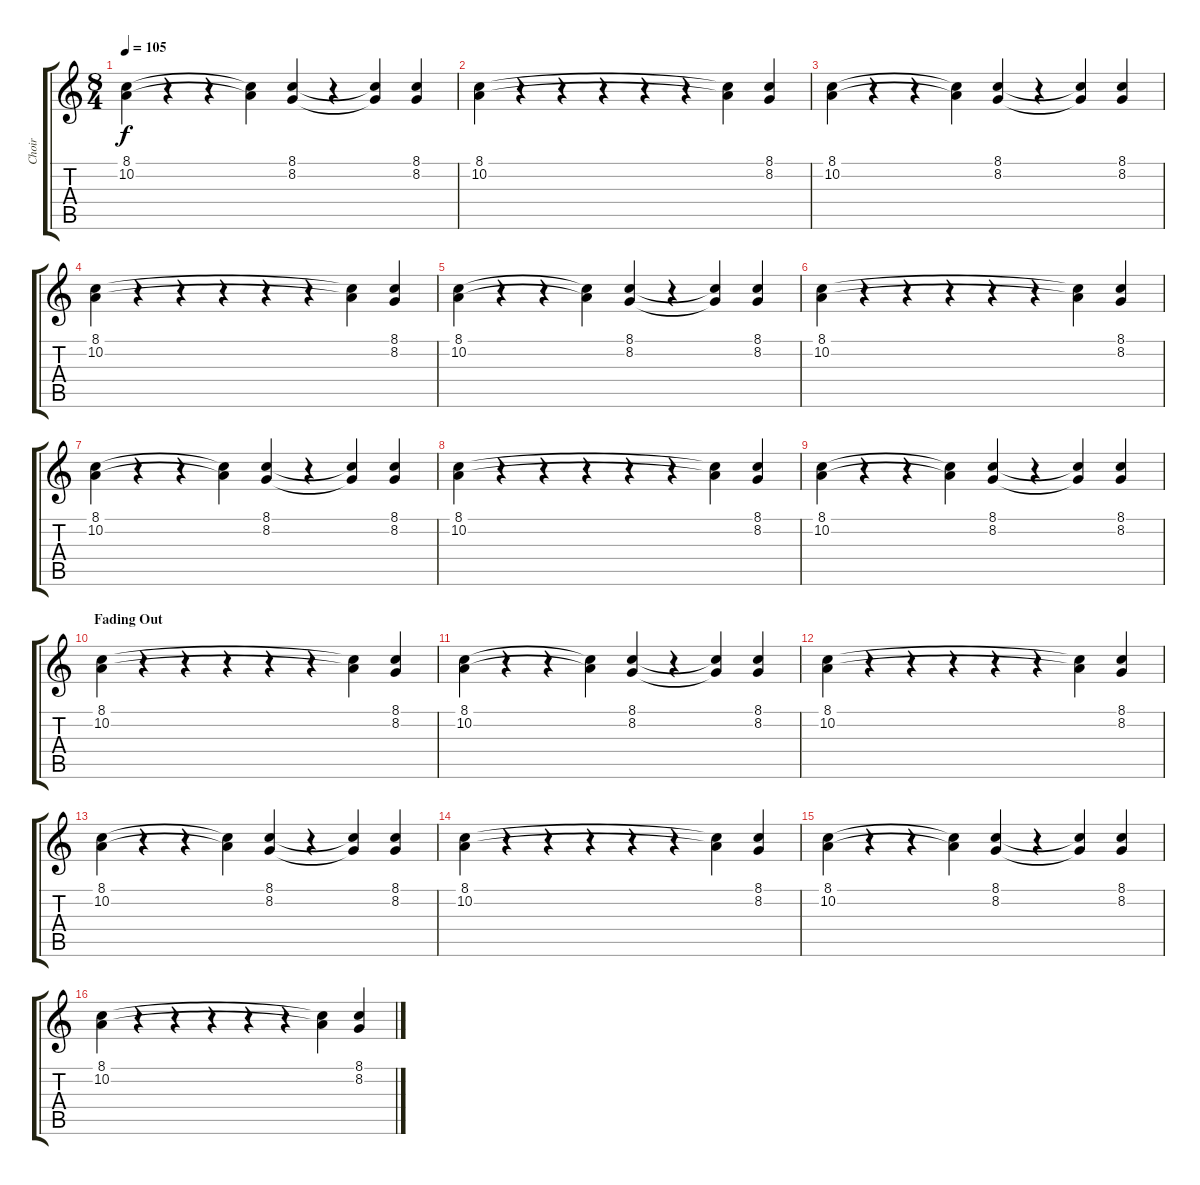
\track ("Choir" "Choir") {instrument choiraahs}
\staff {score tabs}
\tuning (E4 B3 G3 D3 A2 E2) {hide}
\ts (8 4)
\tempo 105
\clef g2
\ks c
(8.1 10.2).4{dy f} r.4 r.4 (8.1{t} 10.2{t}).4 (8.1 8.2).4 r.4 (8.1{t} 8.2{t}).4 (8.1 8.2).4 |
(8.1 10.2).4 r.4 r.4 r.4 r.4 r.4 (8.1{t} 10.2{t}).4 (8.1 8.2).4 |
(8.1 10.2).4 r.4 r.4 (8.1{t} 10.2{t}).4 (8.1 8.2).4 r.4 (8.1{t} 8.2{t}).4 (8.1 8.2).4 |
(8.1 10.2).4 r.4 r.4 r.4 r.4 r.4 (8.1{t} 10.2{t}).4 (8.1 8.2).4 |
(8.1 10.2).4 r.4 r.4 (8.1{t} 10.2{t}).4 (8.1 8.2).4 r.4 (8.1{t} 8.2{t}).4 (8.1 8.2).4 |
(8.1 10.2).4 r.4 r.4 r.4 r.4 r.4 (8.1{t} 10.2{t}).4 (8.1 8.2).4 |
(8.1 10.2).4 r.4 r.4 (8.1{t} 10.2{t}).4 (8.1 8.2).4 r.4 (8.1{t} 8.2{t}).4 (8.1 8.2).4 |
(8.1 10.2).4 r.4 r.4 r.4 r.4 r.4 (8.1{t} 10.2{t}).4 (8.1 8.2).4 |
(8.1 10.2).4 r.4 r.4 (8.1{t} 10.2{t}).4 (8.1 8.2).4 r.4 (8.1{t} 8.2{t}).4 (8.1 8.2).4 |
\section ("" "Fading Out")
(8.1 10.2).4 r.4 r.4 r.4 r.4 r.4 (8.1{t} 10.2{t}).4 (8.1 8.2).4 |
(8.1 10.2).4 r.4 r.4 (8.1{t} 10.2{t}).4 (8.1 8.2).4 r.4 (8.1{t} 8.2{t}).4 (8.1 8.2).4 |
(8.1 10.2).4 r.4 r.4 r.4 r.4 r.4 (8.1{t} 10.2{t}).4 (8.1 8.2).4 |
(8.1 10.2).4 r.4 r.4 (8.1{t} 10.2{t}).4 (8.1 8.2).4 r.4 (8.1{t} 8.2{t}).4 (8.1 8.2).4 |
(8.1 10.2).4 r.4 r.4 r.4 r.4 r.4 (8.1{t} 10.2{t}).4 (8.1 8.2).4 |
(8.1 10.2).4 r.4 r.4 (8.1{t} 10.2{t}).4 (8.1 8.2).4 r.4 (8.1{t} 8.2{t}).4 (8.1 8.2).4 |
(8.1 10.2).4 r.4 r.4 r.4 r.4 r.4 (8.1{t} 10.2{t}).4 (8.1 8.2).4
